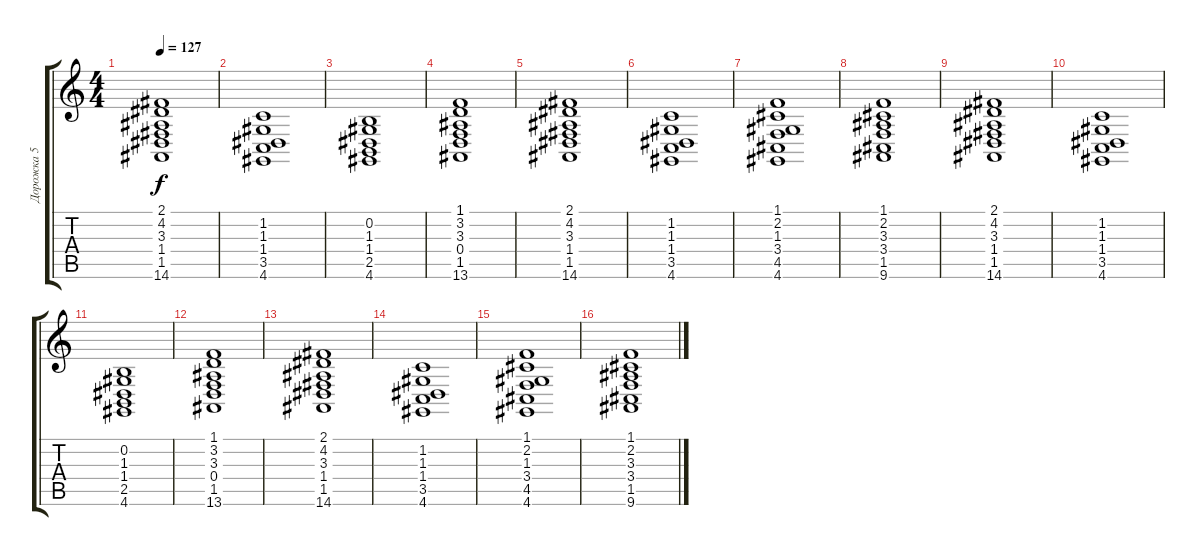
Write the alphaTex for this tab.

\track ("Дорожка 5" "Дорожка 5") {instrument fx7echoes}
\staff {score tabs}
\tuning (E4 B3 G3 D3 A2 E2) {hide}
\ts (4 4)
\tempo 127
\clef g2
\ks c
(2.1 4.2 3.3 1.4 1.5 14.6).1{dy f} |
(1.2 1.3 1.4 3.5 4.6).1 |
(0.2 1.3 1.4 2.5 4.6).1 |
(1.1 3.2 3.3 0.4 1.5 13.6).1 |
(2.1 4.2 3.3 1.4 1.5 14.6).1 |
(1.2 1.3 1.4 3.5 4.6).1 |
(1.1 2.2 1.3 3.4 4.5 4.6).1 |
(1.1 2.2 3.3 3.4 1.5 9.6).1 |
(2.1 4.2 3.3 1.4 1.5 14.6).1 |
(1.2 1.3 1.4 3.5 4.6).1 |
(0.2 1.3 1.4 2.5 4.6).1 |
(1.1 3.2 3.3 0.4 1.5 13.6).1 |
(2.1 4.2 3.3 1.4 1.5 14.6).1 |
(1.2 1.3 1.4 3.5 4.6).1 |
(1.1 2.2 1.3 3.4 4.5 4.6).1 |
(1.1 2.2 3.3 3.4 1.5 9.6).1
